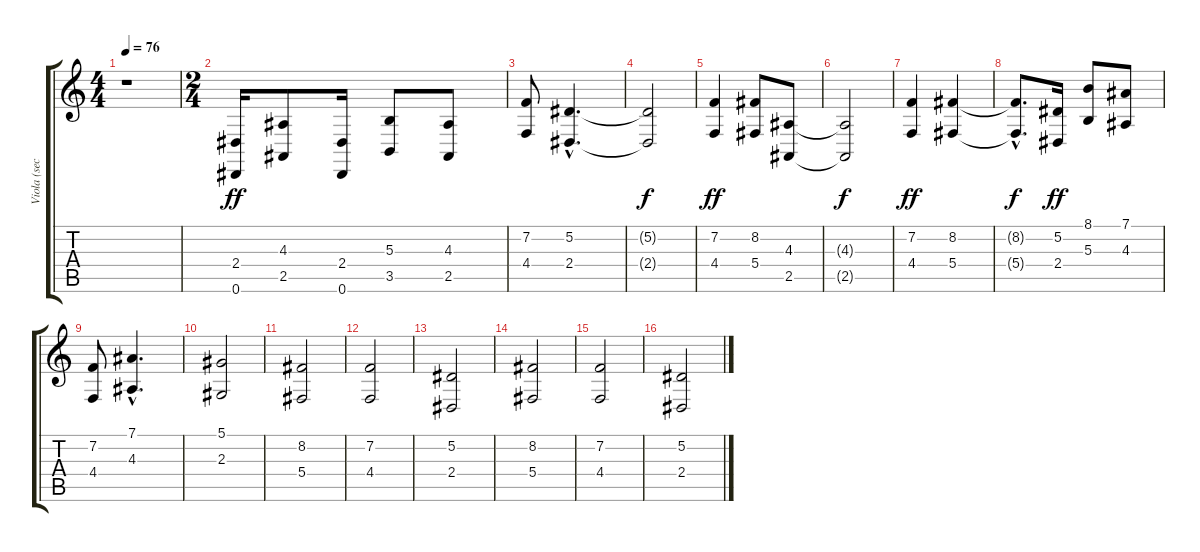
\track ("Viola (section)" "Viola (sec") {instrument viola}
\staff {score tabs}
\tuning (Eb4 Bb3 Gb3 Db3 Ab2 Eb2) {hide}
\ts (4 4)
\tempo 76
\clef g2
\ks c
r.1{dy ff} |
\ts (2 4)
(2.4 0.6).16 (4.3 2.5).8 (2.4 0.6).16 (5.3 3.5).8 (4.3 2.5).8 |
(7.2 4.4).8 (5.2{hac} 2.4{hac}).4{d} |
(5.2{t} 2.4{t}).2{dy f} |
(7.2 4.4).4{dy ff} (8.2 5.4).8 (4.3 2.5).8 |
(4.3{t} 2.5{t}).2{dy f} |
(7.2 4.4).4{dy ff} (8.2 5.4).4 |
(8.2{hac t} 5.4{hac t}).8{d dy f} (5.2 2.4).16{dy ff} (8.1 5.3).8 (7.1 4.3).8 |
(7.2 4.4).8 (7.1{hac} 4.3{hac}).4{d} |
(5.1 2.3).2 |
(8.2 5.4).2 |
(7.2 4.4).2 |
(5.2 2.4).2 |
(8.2 5.4).2 |
(7.2 4.4).2 |
(5.2 2.4).2
